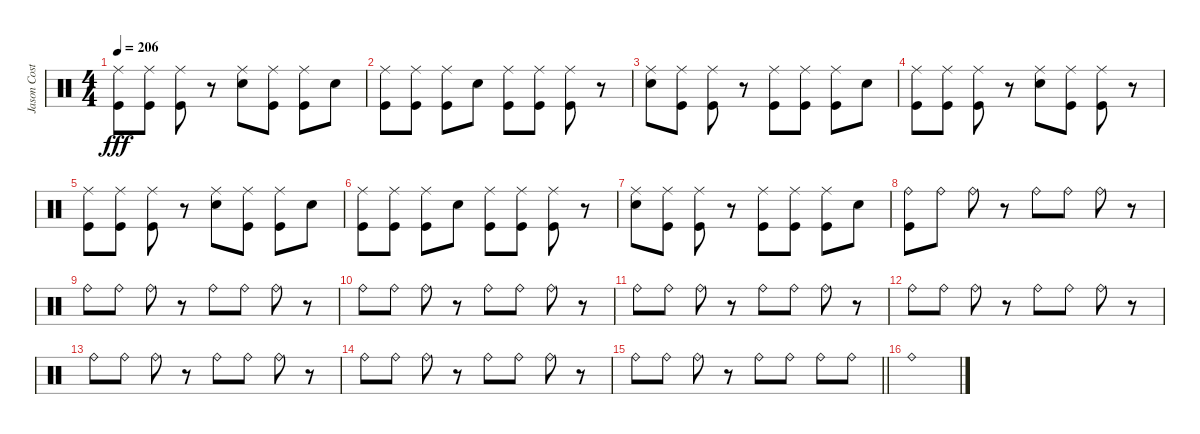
\track ("Jason Costa" "Jason Cost") {instrument percussion}
\staff {score}
\articulation defaults
\ts (4 4)
\tempo 206
\clef neutral
\ks c
("Ride (middle)" "Kick (hit)").8{dy fff} ("Ride (middle)" "Kick (hit)").8 ("Ride (middle)" "Kick (hit)").8 r.8 ("Ride (middle)" "Snare (hit) 2").8 ("Ride (middle)" "Kick (hit)").8 ("Ride (middle)" "Kick (hit)").8 "Snare (hit) 2".8 |
("Ride (middle)" "Kick (hit)").8 ("Ride (middle)" "Kick (hit)").8 ("Ride (middle)" "Kick (hit)").8 "Snare (hit) 2".8 ("Ride (middle)" "Kick (hit)").8 ("Ride (middle)" "Kick (hit)").8 ("Ride (middle)" "Kick (hit)").8 r.8 |
("Ride (middle)" "Snare (hit) 2").8 ("Ride (middle)" "Kick (hit)").8 ("Ride (middle)" "Kick (hit)").8 r.8 ("Ride (middle)" "Kick (hit)").8 ("Ride (middle)" "Kick (hit)").8 ("Ride (middle)" "Kick (hit)").8 "Snare (hit) 2".8 |
("Ride (middle)" "Kick (hit)").8 ("Ride (middle)" "Kick (hit)").8 ("Ride (middle)" "Kick (hit)").8 r.8 ("Ride (middle)" "Snare (hit) 2").8 ("Ride (middle)" "Kick (hit)").8 ("Ride (middle)" "Kick (hit)").8 r.8 |
("Ride (middle)" "Kick (hit)").8 ("Ride (middle)" "Kick (hit)").8 ("Ride (middle)" "Kick (hit)").8 r.8 ("Ride (middle)" "Snare (hit) 2").8 ("Ride (middle)" "Kick (hit)").8 ("Ride (middle)" "Kick (hit)").8 "Snare (hit) 2".8 |
("Ride (middle)" "Kick (hit)").8 ("Ride (middle)" "Kick (hit)").8 ("Ride (middle)" "Kick (hit)").8 "Snare (hit) 2".8 ("Ride (middle)" "Kick (hit)").8 ("Ride (middle)" "Kick (hit)").8 ("Ride (middle)" "Kick (hit)").8 r.8 |
("Ride (middle)" "Snare (hit) 2").8 ("Ride (middle)" "Kick (hit)").8 ("Ride (middle)" "Kick (hit)").8 r.8 ("Ride (middle)" "Kick (hit)").8 ("Ride (middle)" "Kick (hit)").8 ("Ride (middle)" "Kick (hit)").8 "Snare (hit) 2".8 |
("Ride (bell)" "Kick (hit)").8 "Ride (bell)".8 "Ride (bell)".8 r.8 "Ride (bell)".8 "Ride (bell)".8 "Ride (bell)".8 r.8 |
"Ride (bell)".8 "Ride (bell)".8 "Ride (bell)".8 r.8 "Ride (bell)".8 "Ride (bell)".8 "Ride (bell)".8 r.8 |
"Ride (bell)".8 "Ride (bell)".8 "Ride (bell)".8 r.8 "Ride (bell)".8 "Ride (bell)".8 "Ride (bell)".8 r.8 |
"Ride (bell)".8 "Ride (bell)".8 "Ride (bell)".8 r.8 "Ride (bell)".8 "Ride (bell)".8 "Ride (bell)".8 r.8 |
"Ride (bell)".8 "Ride (bell)".8 "Ride (bell)".8 r.8 "Ride (bell)".8 "Ride (bell)".8 "Ride (bell)".8 r.8 |
"Ride (bell)".8 "Ride (bell)".8 "Ride (bell)".8 r.8 "Ride (bell)".8 "Ride (bell)".8 "Ride (bell)".8 r.8 |
"Ride (bell)".8 "Ride (bell)".8 "Ride (bell)".8 r.8 "Ride (bell)".8 "Ride (bell)".8 "Ride (bell)".8 r.8 |
\barLineRight lightlight "Ride (bell)".8 "Ride (bell)".8 "Ride (bell)".8
r.8 "Ride (bell)".8 "Ride (bell)".8 "Ride (bell)".8 "Ride (bell)".8 |
"Ride (bell)".1
